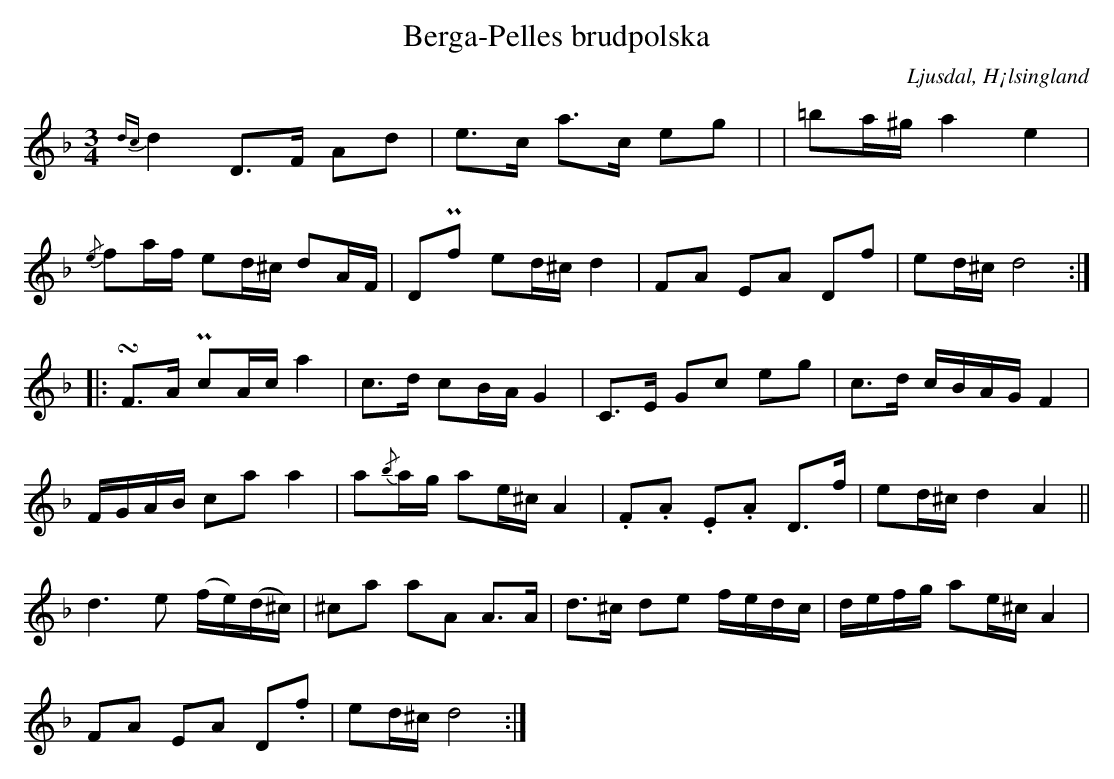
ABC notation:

X:1
T: Berga-Pelles brudpolska
O: Ljusdal, H¡lsingland
M: 3/4
L: 1/16
K: Dm
{dc}d4 D2>F2 A2d2 | e2>c2 a2>c2 e2g2|  | =b2a^g a4 e4 |
{/e}f2af e2d^c d2AF | D2Pf2 e2d^c d4 | F2A2 E2A2 D2f2 | e2d^c d8 ::
!turn!F2>A2 Pc2Ac a4 | c2>d2 c2BA G4 | C2>E2 G2c2 e2g2 | c2>d2 cBAG F4 |
FGAB c2a2 a4 | a2{/b}ag a2e^c A4 | .F2.A2 .E2.A2 D2>f2 | e2d^c d4 A4 ||
d6e2 (fe)(d^c) | ^c2a2 a2A2 A2>A2 | d2>^c2 d2e2 fedc | defg a2e^c A4 |
F2A2 E2A2 D2.f2 | e2d^c d8 :|
